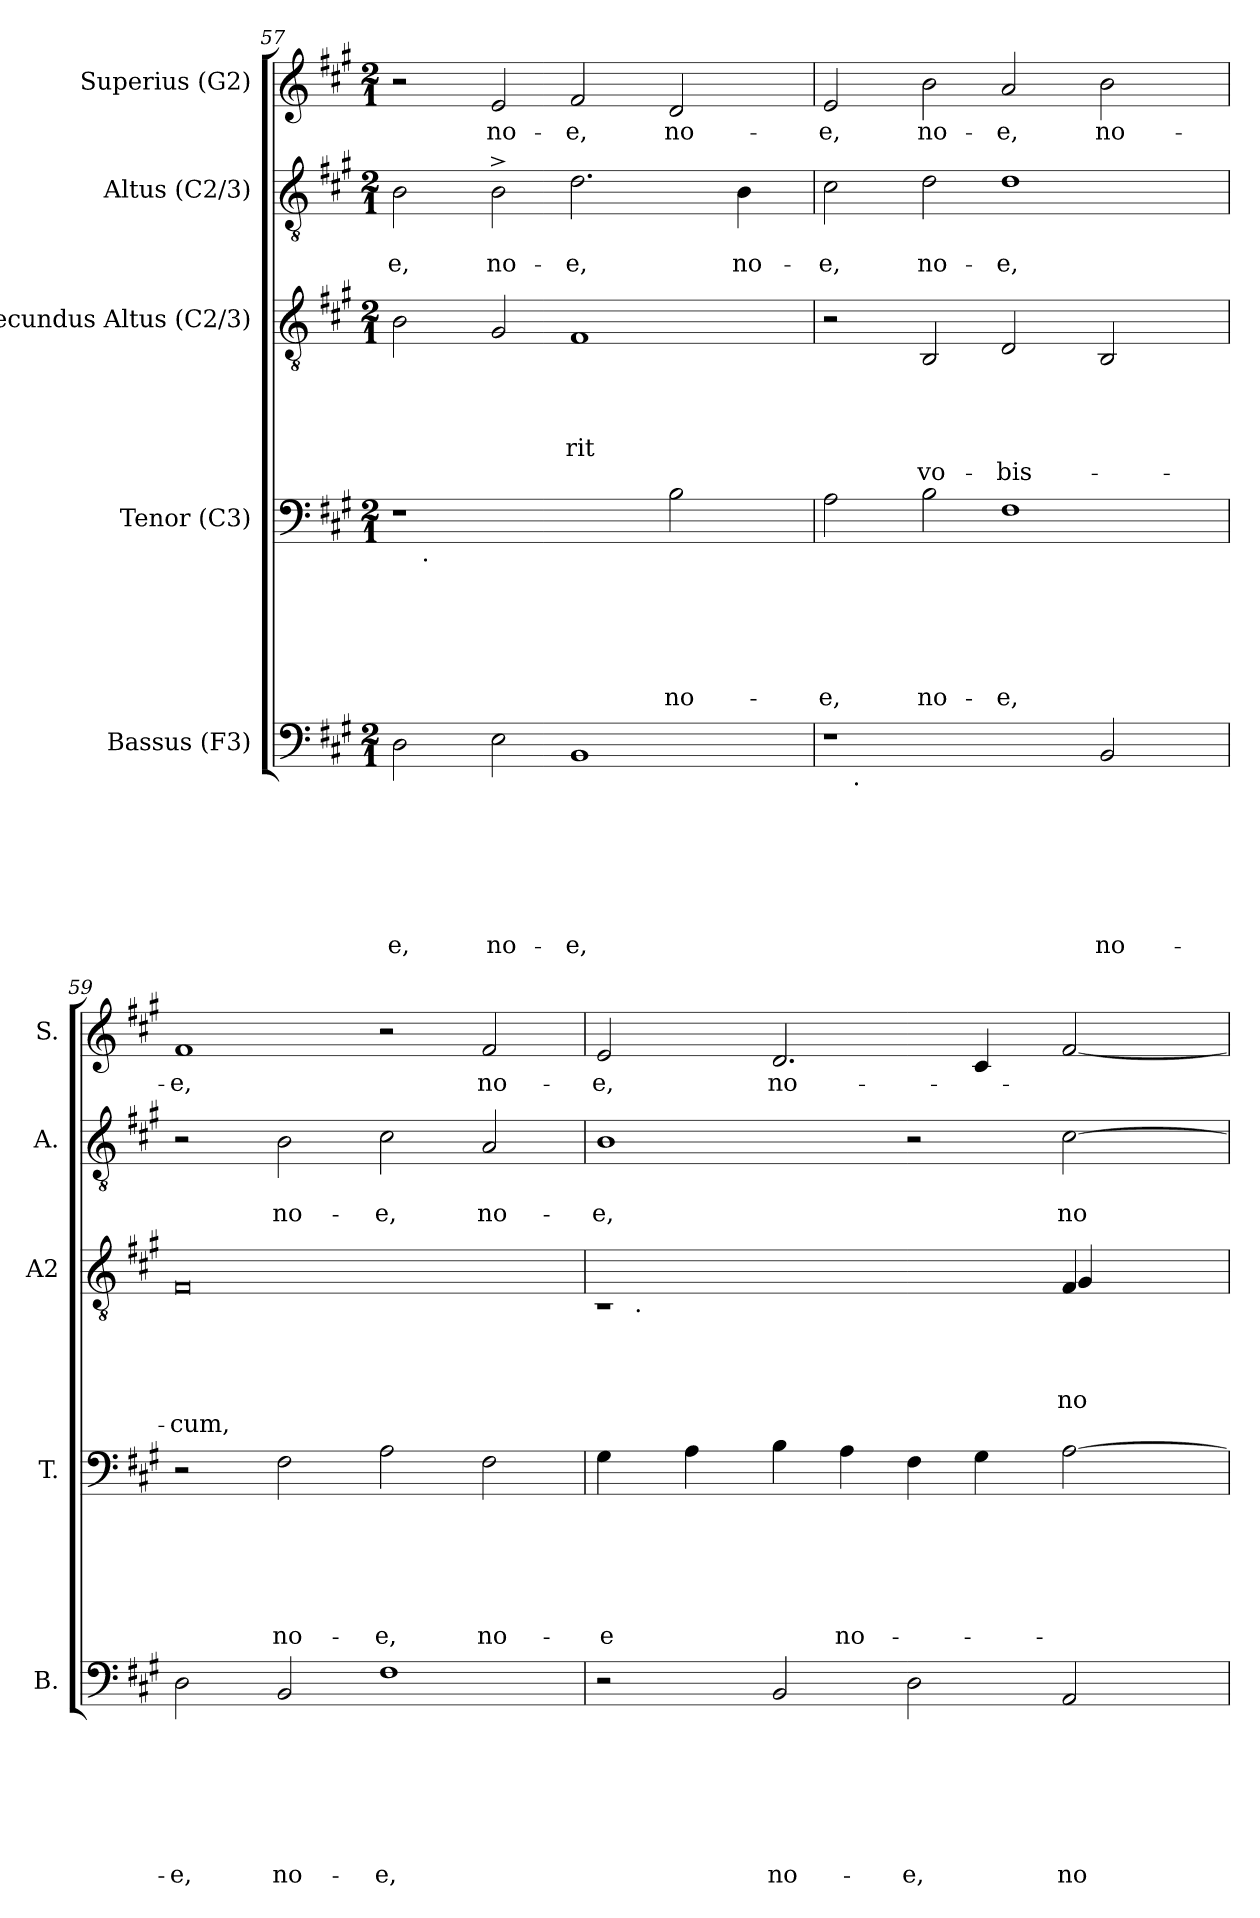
**kern	**text	**text	**text	**text	**text	**text	**text	**kern	**text	**text	**text	**text	**text	**text	**kern	**text	**text	**text	**text	**text	**kern	**text	**text	**kern	**text
*part5	*part5	*part5	*part5	*part5	*part5	*part5	*part5	*part4	*part4	*part4	*part4	*part4	*part4	*part4	*part3	*part3	*part3	*part3	*part3	*part3	*part2	*part2	*part2	*part1	*part1
*staff5	*staff5	*staff5	*staff5	*staff5	*staff5	*staff5	*staff5	*staff4	*staff4	*staff4	*staff4	*staff4	*staff4	*staff4	*staff3	*staff3	*staff3	*staff3	*staff3	*staff3	*staff2	*staff2	*staff2	*staff1	*staff1
*I"Bassus (F3)	*	*	*	*	*	*	*	*I"Tenor (C3)	*	*	*	*	*	*	*I"Secundus Altus (C2/3)	*	*	*	*	*	*I"Altus (C2/3)	*	*	*I"Superius (G2)	*
*I'B.	*	*	*	*	*	*	*	*I'T.	*	*	*	*	*	*	*I'A2	*	*	*	*	*	*I'A.	*	*	*I'S.	*
!!LO:LB:g=z
*clefF4	*	*	*	*	*	*	*	*clefF4	*	*	*	*	*	*	*clefGv2	*	*	*	*	*	*clefGv2	*	*	*clefG2	*
*k[f#c#g#]	*	*	*	*	*	*	*	*k[f#c#g#]	*	*	*	*	*	*	*k[f#c#g#]	*	*	*	*	*	*k[f#c#g#]	*	*	*k[f#c#g#]	*
*A:	*	*	*	*	*	*	*	*A:	*	*	*	*	*	*	*A:	*	*	*	*	*	*A:	*	*	*A:	*
*M2/1	*	*	*	*	*	*	*	*M2/1	*	*	*	*	*	*	*M2/1	*	*	*	*	*	*M2/1	*	*	*M2/1	*
=57	=57	=57	=57	=57	=57	=57	=57	=57	=57	=57	=57	=57	=57	=57	=57	=57	=57	=57	=57	=57	=57	=57	=57	=57	=57
!	!	!	!	!	!	!	!LO:LY:b	!	!	!	!	!	!	!	!	!	!	!	!	!	!	!	!LO:LY:b	!	!
*	*	*	*	*	*	*	*	*^	*	*	*	*	*	*	*	*	*	*	*	*	*	*	*	*	*
2D\	.	.	.	.	.	.	-e,	1r	16.ryy	.	.	.	.	.	.	2B\	.	.	.	.	.	2B\	.	-e,	2r	.
!	!	!	!	!	!	!	!	!	!LO:TX:b:t=.	!	!	!	!	!	!	!	!	!	!	!	!	!	!	!	!	!
.	.	.	.	.	.	.	.	.	1ryy	.	.	.	.	.	.	.	.	.	.	.	.	.	.	.	.	.
!	!	!	!	!	!	!	!LO:LY:b	!	!	!	!	!	!	!	!	!	!	!	!	!	!	!	!	!LO:LY:b	!	!LO:LY:b
2E\	.	.	.	.	.	.	no-	.	.	.	.	.	.	.	.	2G#/	.	.	.	.	.	2B^>\	.	no-	2e/	no-
!	!	!	!	!	!	!	!LO:LY:b	!	!	!	!	!	!	!	!	!	!	!	!	!LO:LY:b	!	!	!	!LO:LY:b	!	!LO:LY:b
1BB	.	.	.	.	.	.	-e,	2ryy	.	.	.	.	.	.	.	1F#	.	.	.	-rit	.	2.d\	.	-e,	2f#/	-e,
.	.	.	.	.	.	.	.	.	2ryy	.	.	.	.	.	.	.	.	.	.	.	.	.	.	.	.	.
!	!	!	!	!	!	!	!	!	!	!	!	!	!	!	!LO:LY:b	!	!	!	!	!	!	!	!	!	!	!LO:LY:b
.	.	.	.	.	.	.	.	2B\	.	.	.	.	.	.	no-	.	.	.	.	.	.	.	.	.	2d/	no-
.	.	.	.	.	.	.	.	.	4ryy	.	.	.	.	.	.	.	.	.	.	.	.	.	.	.	.	.
!	!	!	!	!	!	!	!	!	!	!	!	!	!	!	!	!	!	!	!	!	!	!	!	!LO:LY:b	!	!
.	.	.	.	.	.	.	.	.	.	.	.	.	.	.	.	.	.	.	.	.	.	4B\	.	no-	.	.
.	.	.	.	.	.	.	.	.	8ryy	.	.	.	.	.	.	.	.	.	.	.	.	.	.	.	.	.
.	.	.	.	.	.	.	.	.	32ryy	.	.	.	.	.	.	.	.	.	.	.	.	.	.	.	.	.
=58	=58	=58	=58	=58	=58	=58	=58	=58	=58	=58	=58	=58	=58	=58	=58	=58	=58	=58	=58	=58	=58	=58	=58	=58	=58	=58
!	!	!	!	!	!	!	!	!	!	!	!	!	!	!	!LO:LY:b	!	!	!	!	!	!	!	!	!LO:LY:b	!	!LO:LY:b
*^	*	*	*	*	*	*	*	*v	*v	*	*	*	*	*	*	*	*	*	*	*	*	*	*	*	*	*
1r	16.ryy	.	.	.	.	.	.	.	2A\	.	.	.	.	.	-e,	2r	.	.	.	.	.	2c#\	.	-e,	2e/	-e,
!	!LO:TX:b:t=.	!	!	!	!	!	!	!	!	!	!	!	!	!	!	!	!	!	!	!	!	!	!	!	!	!
.	1ryy	.	.	.	.	.	.	.	.	.	.	.	.	.	.	.	.	.	.	.	.	.	.	.	.	.
!	!	!	!	!	!	!	!	!	!	!	!	!	!	!	!LO:LY:b	!	!	!	!	!	!LO:LY:b	!	!	!LO:LY:b	!	!LO:LY:b
.	.	.	.	.	.	.	.	.	2B\	.	.	.	.	.	no-	2BB/	.	.	.	.	vo-	2d\	.	no-	2b\	no-
!	!	!	!	!	!	!	!	!	!	!	!	!	!	!	!LO:LY:b	!	!	!	!	!	!LO:LY:b	!	!	!LO:LY:b	!	!LO:LY:b
2ryy	.	.	.	.	.	.	.	.	1F#	.	.	.	.	.	-e,	2D/	.	.	.	.	-bis-	1d	.	-e,	2a/	-e,
.	2ryy	.	.	.	.	.	.	.	.	.	.	.	.	.	.	.	.	.	.	.	.	.	.	.	.	.
!	!	!	!	!	!	!	!	!LO:LY:b	!	!	!	!	!	!	!	!	!	!	!	!	!	!	!	!	!	!LO:LY:b
2BB/	.	.	.	.	.	.	.	no-	.	.	.	.	.	.	.	2BB/	.	.	.	.	.	.	.	.	2b\	no-
.	4ryy	.	.	.	.	.	.	.	.	.	.	.	.	.	.	.	.	.	.	.	.	.	.	.	.	.
.	8ryy	.	.	.	.	.	.	.	.	.	.	.	.	.	.	.	.	.	.	.	.	.	.	.	.	.
.	32ryy	.	.	.	.	.	.	.	.	.	.	.	.	.	.	.	.	.	.	.	.	.	.	.	.	.
=59	=59	=59	=59	=59	=59	=59	=59	=59	=59	=59	=59	=59	=59	=59	=59	=59	=59	=59	=59	=59	=59	=59	=59	=59	=59	=59
!	!	!	!	!	!	!	!	!LO:LY:b	!	!	!	!	!	!	!	!	!	!	!	!	!LO:LY:b	!	!	!	!	!LO:LY:b
*v	*v	*	*	*	*	*	*	*	*	*	*	*	*	*	*	*	*	*	*	*	*	*	*	*	*	*
2D\	.	.	.	.	.	.	-e,	2r	.	.	.	.	.	.	0F#	.	.	.	.	-cum,	2r	.	.	1f#	-e,
!	!	!	!	!	!	!	!LO:LY:b	!	!	!	!	!	!	!LO:LY:b	!	!	!	!	!	!	!	!	!LO:LY:b	!	!
2BB/	.	.	.	.	.	.	no-	2F#\	.	.	.	.	.	no-	.	.	.	.	.	.	2B\	.	no-	.	.
!	!	!	!	!	!	!	!LO:LY:b	!	!	!	!	!	!	!LO:LY:b	!	!	!	!	!	!	!	!	!LO:LY:b	!	!
1F#	.	.	.	.	.	.	-e,	2A\	.	.	.	.	.	-e,	.	.	.	.	.	.	2c#\	.	-e,	2r	.
!	!	!	!	!	!	!	!	!	!	!	!	!	!	!LO:LY:b	!	!	!	!	!	!	!	!	!LO:LY:b	!	!LO:LY:b
.	.	.	.	.	.	.	.	2F#\	.	.	.	.	.	no-	.	.	.	.	.	.	2A/	.	no-	2f#/	no-
=60	=60	=60	=60	=60	=60	=60	=60	=60	=60	=60	=60	=60	=60	=60	=60	=60	=60	=60	=60	=60	=60	=60	=60	=60	=60
!	!	!	!	!	!	!	!	!	!	!	!	!	!	!LO:LY:b	!	!	!	!	!	!	!	!	!LO:LY:b	!	!LO:LY:b
*	*	*	*	*	*	*	*	*	*	*	*	*	*	*	*^	*	*	*	*	*	*	*	*	*	*
*	*	*	*	*	*	*	*	*	*	*	*	*	*	*	*	*^	*	*	*	*	*	*	*	*	*	*
2r	.	.	.	.	.	.	.	4G#\	.	.	.	.	.	-e	16.ryy	1rC	1.ryy	.	.	.	.	.	1B	.	-e,	2e/	-e,
!	!	!	!	!	!	!	!	!	!	!	!	!	!	!	!LO:TX:b:t=.	!	!	!	!	!	!	!	!	!	!	!	!
.	.	.	.	.	.	.	.	.	.	.	.	.	.	.	4ryy	.	.	.	.	.	.	.	.	.	.	.	.
.	.	.	.	.	.	.	.	4A\	.	.	.	.	.	.	.	.	.	.	.	.	.	.	.	.	.	.	.
.	.	.	.	.	.	.	.	.	.	.	.	.	.	.	1ryy	.	.	.	.	.	.	.	.	.	.	.	.
!	!	!	!	!	!	!	!LO:LY:b	!	!	!	!	!	!	!	!	!	!	!	!	!	!	!	!	!	!	!	!LO:LY:b
2BB/	.	.	.	.	.	.	no-	4B\	.	.	.	.	.	.	.	.	.	.	.	.	.	.	.	.	.	2.d/	no-
!	!	!	!	!	!	!	!	!	!	!	!	!	!	!LO:LY:b	!	!	!	!	!	!	!	!	!	!	!	!	!
.	.	.	.	.	.	.	.	4A\	.	.	.	.	.	no-	.	.	.	.	.	.	.	.	.	.	.	.	.
!	!	!	!	!	!	!	!LO:LY:b	!	!	!	!	!	!	!	!	!	!	!	!	!	!	!	!	!	!	!	!
2D\	.	.	.	.	.	.	-e,	4F#\	.	.	.	.	.	.	.	2ryy	.	.	.	.	.	.	2r	.	.	.	.
.	.	.	.	.	.	.	.	4G#\	.	.	.	.	.	.	.	.	.	.	.	.	.	.	.	.	.	4c#/	.
.	.	.	.	.	.	.	.	.	.	.	.	.	.	.	2ryy	.	.	.	.	.	.	.	.	.	.	.	.
!	!	!	!	!	!	!	!LO:LY:b	!	!	!	!	!	!	!	!	!	!	!	!	!	!LO:LY:b	!	!	!	!LO:LY:b	!	!
2AA/	.	.	.	.	.	.	no-	[>2A\	.	.	.	.	.	.	.	4F#/	4G#/	.	.	.	no-	.	[>2c#\	.	no-	[>2f#/	.
.	.	.	.	.	.	.	.	.	.	.	.	.	.	.	.	4ryy	4ryy	.	.	.	.	.	.	.	.	.	.
.	.	.	.	.	.	.	.	.	.	.	.	.	.	.	8ryy	.	.	.	.	.	.	.	.	.	.	.	.
.	.	.	.	.	.	.	.	.	.	.	.	.	.	.	32ryy	.	.	.	.	.	.	.	.	.	.	.	.
*	*	*	*	*	*	*	*	*	*	*	*	*	*	*	*v	*v	*v	*	*	*	*	*	*	*	*	*	*
=	=	=	=	=	=	=	=	=	=	=	=	=	=	=	=	=	=	=	=	=	=	=	=	=	=
*-	*-	*-	*-	*-	*-	*-	*-	*-	*-	*-	*-	*-	*-	*-	*-	*-	*-	*-	*-	*-	*-	*-	*-	*-	*-
